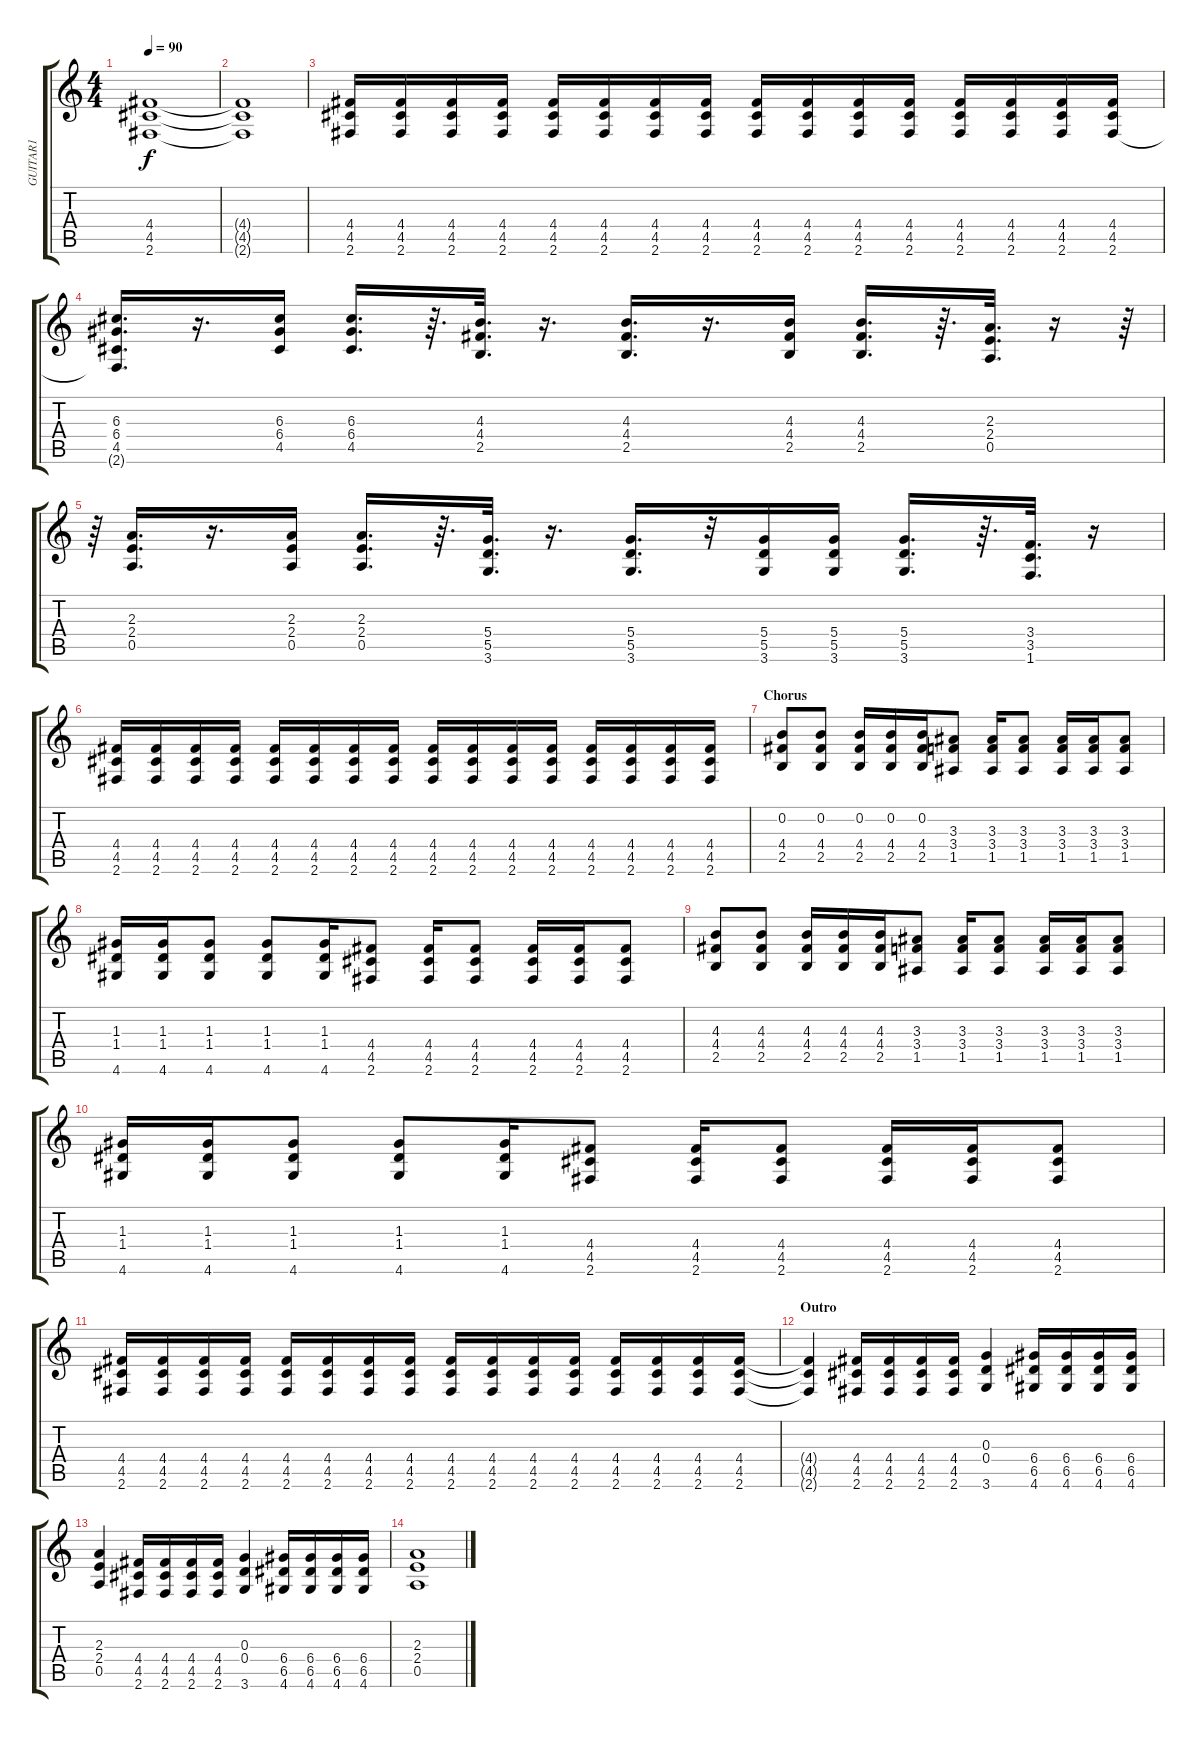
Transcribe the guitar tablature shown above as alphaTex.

\track ("GUITAR1" "GUITAR1") {instrument distortionguitar}
\staff {score tabs}
\tuning (E4 B3 G3 D3 A2 E2) {hide}
\ts (4 4)
\tempo 90
\clef g2
\ks c
(4.4{t} 4.5{t} 2.6{t}).1{dy f} |
(4.4{t} 4.5{t} 2.6{t}).1 |
(4.4 4.5 2.6).16{volume 12} (4.4 4.5 2.6).16 (4.4 4.5 2.6).16 (4.4 4.5 2.6).16 (4.4 4.5 2.6).16 (4.4 4.5 2.6).16 (4.4 4.5 2.6).16 (4.4 4.5 2.6).16 (4.4 4.5 2.6).16 (4.4 4.5 2.6).16 (4.4 4.5 2.6).16 (4.4 4.5 2.6).16 (4.4 4.5 2.6).16 (4.4 4.5 2.6).16 (4.4 4.5 2.6).16 (4.4 4.5 2.6).16 |
(6.3 6.4 4.5 2.6{t}).16{d} r.16{d} (6.3 6.4 4.5).16 (6.3 6.4 4.5).16{d} r.64{d} (4.3 4.4 2.5).32{d} r.16{d} (4.3 4.4 2.5).16{d} r.16{d} (4.3 4.4 2.5).16 (4.3 4.4 2.5).16{d} r.64{d} (2.3 2.4 0.5).32{d} r.16 r.64 |
r.64 (2.3 2.4 0.5).16{d} r.16{d} (2.3 2.4 0.5).16 (2.3 2.4 0.5).16{d} r.64{d} (5.4 5.5 3.6).32{d} r.16{d} (5.4 5.5 3.6).16{d} r.32 (5.4 5.5 3.6).16 (5.4 5.5 3.6).16 (5.4 5.5 3.6).16{d} r.64{d} (3.4 3.5 1.6).32{d} r.16 |
(4.4 4.5 2.6).16{volume 12} (4.4 4.5 2.6).16 (4.4 4.5 2.6).16 (4.4 4.5 2.6).16 (4.4 4.5 2.6).16 (4.4 4.5 2.6).16 (4.4 4.5 2.6).16 (4.4 4.5 2.6).16 (4.4 4.5 2.6).16 (4.4 4.5 2.6).16 (4.4 4.5 2.6).16 (4.4 4.5 2.6).16 (4.4 4.5 2.6).16 (4.4 4.5 2.6).16 (4.4 4.5 2.6).16 (4.4 4.5 2.6).16 |
\section ("" "Chorus")
(0.2 4.4 2.5).8 (0.2 4.4 2.5).8 (0.2 4.4 2.5).16 (0.2 4.4 2.5).16 (0.2 4.4 2.5).16 (3.3 3.4 1.5).8 (3.3 3.4 1.5).16 (3.3 3.4 1.5).8 (3.3 3.4 1.5).16 (3.3 3.4 1.5).16 (3.3 3.4 1.5).8 |
(1.3 1.4 4.6).16 (1.3 1.4 4.6).16 (1.3 1.4 4.6).8 (1.3 1.4 4.6).8 (1.3 1.4 4.6).16 (4.4 4.5 2.6).8 (4.4 4.5 2.6).16 (4.4 4.5 2.6).8 (4.4 4.5 2.6).16 (4.4 4.5 2.6).16 (4.4 4.5 2.6).8 |
(4.3 4.4 2.5).8 (4.3 4.4 2.5).8 (4.3 4.4 2.5).16 (4.3 4.4 2.5).16 (4.3 4.4 2.5).16 (3.3 3.4 1.5).8 (3.3 3.4 1.5).16 (3.3 3.4 1.5).8 (3.3 3.4 1.5).16 (3.3 3.4 1.5).16 (3.3 3.4 1.5).8 |
(1.3 1.4 4.6).16 (1.3 1.4 4.6).16 (1.3 1.4 4.6).8 (1.3 1.4 4.6).8 (1.3 1.4 4.6).16 (4.4 4.5 2.6).8 (4.4 4.5 2.6).16 (4.4 4.5 2.6).8 (4.4 4.5 2.6).16 (4.4 4.5 2.6).16 (4.4 4.5 2.6).8 |
(4.4 4.5 2.6).16 (4.4 4.5 2.6).16 (4.4 4.5 2.6).16 (4.4 4.5 2.6).16 (4.4 4.5 2.6).16 (4.4 4.5 2.6).16 (4.4 4.5 2.6).16 (4.4 4.5 2.6).16 (4.4 4.5 2.6).16 (4.4 4.5 2.6).16 (4.4 4.5 2.6).16 (4.4 4.5 2.6).16 (4.4 4.5 2.6).16 (4.4 4.5 2.6).16 (4.4 4.5 2.6).16 (4.4 4.5 2.6).16 |
\section ("" "Outro")
(4.4{t} 4.5{t} 2.6{t}).4 (4.4 4.5 2.6).16 (4.4 4.5 2.6).16 (4.4 4.5 2.6).16 (4.4 4.5 2.6).16 (0.3 0.4 3.6).4 (6.4 6.5 4.6).16 (6.4 6.5 4.6).16 (6.4 6.5 4.6).16 (6.4 6.5 4.6).16 |
(2.3 2.4 0.5).4 (4.4 4.5 2.6).16 (4.4 4.5 2.6).16 (4.4 4.5 2.6).16 (4.4 4.5 2.6).16 (0.3 0.4 3.6).4 (6.4 6.5 4.6).16 (6.4 6.5 4.6).16 (6.4 6.5 4.6).16 (6.4 6.5 4.6).16 |
(2.3 2.4 0.5).1
